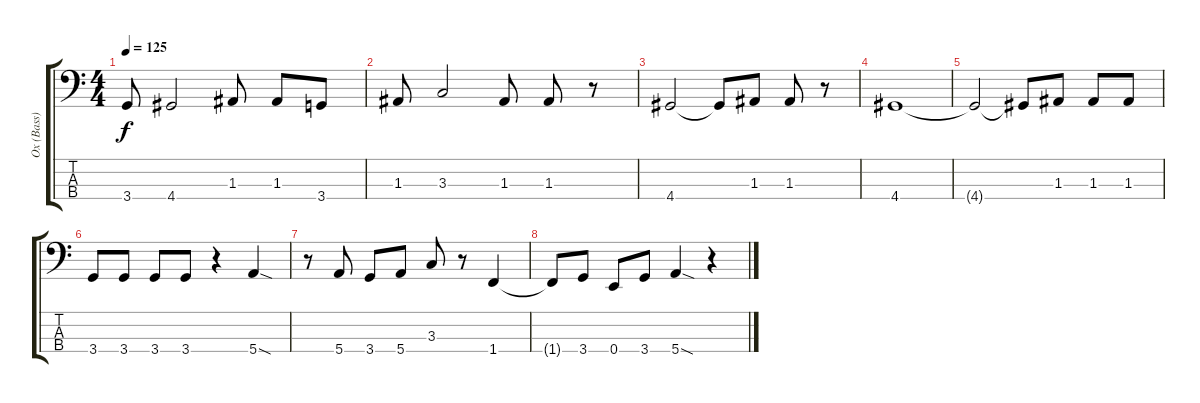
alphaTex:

\track ("Ox (Bass)" "Ox (Bass)") {instrument electricbasspick}
\staff {score tabs}
\tuning (G2 D2 A1 E1) {hide}
\ts (4 4)
\tempo 125
\clef f4
\ks c
3.4.8{dy f} 4.4.2 1.3.8 1.3.8 3.4.8 |
1.3.8 3.3.2 1.3.8 1.3.8 r.8 |
4.4.2 4.4{t}.8 1.3.8 1.3.8 r.8 |
4.4.1 |
4.4{t}.2 4.4{t}.8 1.3.8 1.3.8 1.3.8 |
3.4.8 3.4.8 3.4.8 3.4.8 r.4 5.4{sod}.4 |
r.8 5.4.8 3.4.8 5.4.8 3.3.8 r.8 1.4.4 |
1.4{t}.8 3.4.8 0.4.8 3.4.8 5.4{sod}.4 r.4
